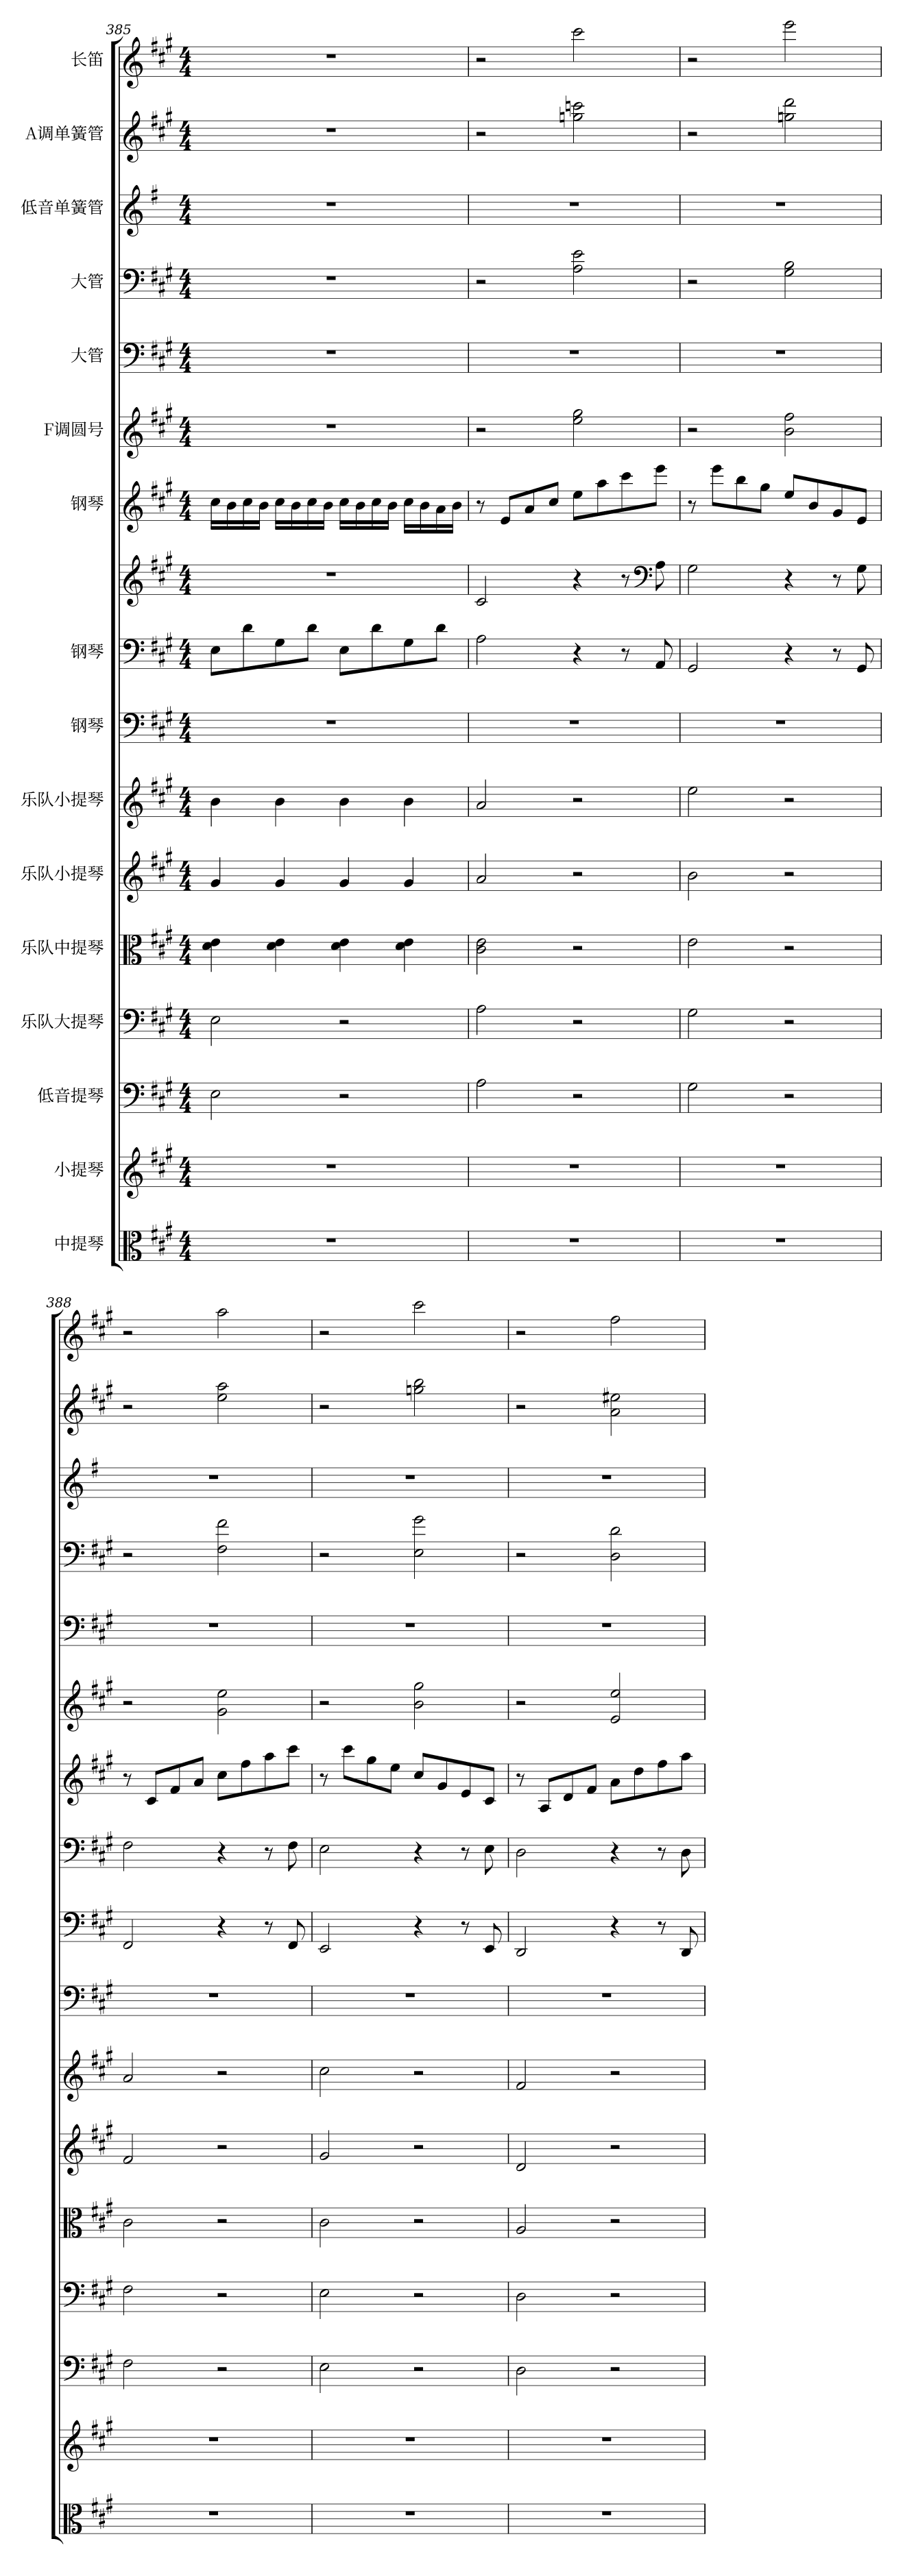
**kern	**kern	**kern	**kern	**kern	**kern	**kern	**kern	**kern	**kern	**kern	**kern	**kern	**kern	**kern	**kern	**kern
*part16	*part15	*part14	*part13	*part12	*part11	*part10	*part9	*part8	*part8	*part7	*part6	*part5	*part4	*part3	*part2	*part1
*staff17	*staff16	*staff15	*staff14	*staff13	*staff12	*staff11	*staff10	*staff9	*staff8	*staff7	*staff6	*staff5	*staff4	*staff3	*staff2	*staff1
*I"中提琴	*I"小提琴	*I"低音提琴	*I"乐队大提琴	*I"乐队中提琴	*I"乐队小提琴	*I"乐队小提琴	*I"钢琴	*I"钢琴	*	*I"钢琴	*I"F调圆号	*I"大管	*I"大管	*I"低音单簧管	*I"A调单簧管	*I"长笛
*clefC3	*clefG2	*clefF4	*clefF4	*clefC3	*clefG2	*clefG2	*clefF4	*clefF4	*clefG2	*clefG2	*clefG2	*clefF4	*clefF4	*clefG2	*clefG2	*clefG2
*	*	*ITrd7c12	*	*	*	*	*	*	*	*	*ITrd4c7	*	*	*ITrd8c14	*ITrd2c3	*
*k[f#c#g#]	*k[f#c#g#]	*k[f#c#g#]	*k[f#c#g#]	*k[f#c#g#]	*k[f#c#g#]	*k[f#c#g#]	*k[f#c#g#]	*k[f#c#g#]	*k[f#c#g#]	*k[f#c#g#]	*k[f#c#]	*k[f#c#g#]	*k[f#c#g#]	*k[f#]	*k[f#c#g#d#a#e#]	*k[f#c#g#]
*M4/4	*M4/4	*M4/4	*M4/4	*M4/4	*M4/4	*M4/4	*M4/4	*M4/4	*M4/4	*M4/4	*M4/4	*M4/4	*M4/4	*M4/4	*M4/4	*M4/4
=385	=385	=385	=385	=385	=385	=385	=385	=385	=385	=385	=385	=385	=385	=385	=385	=385
1r	1r	2EE\	2E\	4d\ 4e\	4g#/	4b\	1r	8E\L	1r	16cc#\LL	1r	1r	1r	1r	1r	1r
.	.	.	.	.	.	.	.	.	.	16b\	.	.	.	.	.	.
.	.	.	.	.	.	.	.	8d\	.	16cc#\	.	.	.	.	.	.
.	.	.	.	.	.	.	.	.	.	16b\JJ	.	.	.	.	.	.
.	.	.	.	4d\ 4e\	4g#/	4b\	.	8G#\	.	16cc#\LL	.	.	.	.	.	.
.	.	.	.	.	.	.	.	.	.	16b\	.	.	.	.	.	.
.	.	.	.	.	.	.	.	8d\J	.	16cc#\	.	.	.	.	.	.
.	.	.	.	.	.	.	.	.	.	16b\JJ	.	.	.	.	.	.
.	.	2r	2r	4d\ 4e\	4g#/	4b\	.	8E\L	.	16cc#\LL	.	.	.	.	.	.
.	.	.	.	.	.	.	.	.	.	16b\	.	.	.	.	.	.
.	.	.	.	.	.	.	.	8d\	.	16cc#\	.	.	.	.	.	.
.	.	.	.	.	.	.	.	.	.	16b\JJ	.	.	.	.	.	.
.	.	.	.	4d\ 4e\	4g#/	4b\	.	8G#\	.	16cc#\LL	.	.	.	.	.	.
.	.	.	.	.	.	.	.	.	.	16b\	.	.	.	.	.	.
.	.	.	.	.	.	.	.	8d\J	.	16a\	.	.	.	.	.	.
.	.	.	.	.	.	.	.	.	.	16b\JJ	.	.	.	.	.	.
=386	=386	=386	=386	=386	=386	=386	=386	=386	=386	=386	=386	=386	=386	=386	=386	=386
1r	1r	2AA\	2A\	2c#\ 2e\	2a/	2a/	1r	2A\	2c#/	8r	2r	1r	2r	1r	2r	2r
.	.	.	.	.	.	.	.	.	.	8e/L	.	.	.	.	.	.
.	.	.	.	.	.	.	.	.	.	8a/	.	.	.	.	.	.
.	.	.	.	.	.	.	.	.	.	8cc#/J	.	.	.	.	.	.
.	.	2r	2r	2r	2r	2r	.	4r	4r	8ee\L	2a\ 2cc#\	.	2A\ 2e\	.	2een\ 2aan\	2ccc#\
.	.	.	.	.	.	.	.	.	.	8aa\	.	.	.	.	.	.
.	.	.	.	.	.	.	.	8r	8r	8ccc#\	.	.	.	.	.	.
*	*	*	*	*	*	*	*	*	*clefF4	*	*	*	*	*	*	*
.	.	.	.	.	.	.	.	8AA/	8A\	8eee\J	.	.	.	.	.	.
!!LO:PB:g=z
=387	=387	=387	=387	=387	=387	=387	=387	=387	=387	=387	=387	=387	=387	=387	=387	=387
1r	1r	2GG#\	2G#\	2e\	2b\	2ee\	1r	2GG#/	2G#\	8r	2r	1r	2r	1r	2r	2r
.	.	.	.	.	.	.	.	.	.	8eee\L	.	.	.	.	.	.
.	.	.	.	.	.	.	.	.	.	8bb\	.	.	.	.	.	.
.	.	.	.	.	.	.	.	.	.	8gg#\J	.	.	.	.	.	.
.	.	2r	2r	2r	2r	2r	.	4r	4r	8ee/L	2e\ 2b\	.	2G#\ 2B\	.	2een\ 2bb\	2eee\
.	.	.	.	.	.	.	.	.	.	8b/	.	.	.	.	.	.
.	.	.	.	.	.	.	.	8r	8r	8g#/	.	.	.	.	.	.
.	.	.	.	.	.	.	.	8GG#/	8G#\	8e/J	.	.	.	.	.	.
=388	=388	=388	=388	=388	=388	=388	=388	=388	=388	=388	=388	=388	=388	=388	=388	=388
1r	1r	2FF#\	2F#\	2c#\	2f#/	2a/	1r	2FF#/	2F#\	8r	2r	1r	2r	1r	2r	2r
.	.	.	.	.	.	.	.	.	.	8c#/L	.	.	.	.	.	.
.	.	.	.	.	.	.	.	.	.	8f#/	.	.	.	.	.	.
.	.	.	.	.	.	.	.	.	.	8a/J	.	.	.	.	.	.
.	.	2r	2r	2r	2r	2r	.	4r	4r	8cc#\L	2c#\ 2a\	.	2F#\ 2f#\	.	2cc#\ 2ff#\	2aa\
.	.	.	.	.	.	.	.	.	.	8ff#\	.	.	.	.	.	.
.	.	.	.	.	.	.	.	8r	8r	8aa\	.	.	.	.	.	.
.	.	.	.	.	.	.	.	8FF#/	8F#\	8ccc#\J	.	.	.	.	.	.
=389	=389	=389	=389	=389	=389	=389	=389	=389	=389	=389	=389	=389	=389	=389	=389	=389
1r	1r	2EE\	2E\	2c#\	2g#/	2cc#\	1r	2EE/	2E\	8r	2r	1r	2r	1r	2r	2r
.	.	.	.	.	.	.	.	.	.	8ccc#\L	.	.	.	.	.	.
.	.	.	.	.	.	.	.	.	.	8gg#\	.	.	.	.	.	.
.	.	.	.	.	.	.	.	.	.	8ee\J	.	.	.	.	.	.
.	.	2r	2r	2r	2r	2r	.	4r	4r	8cc#/L	2e\ 2cc#\	.	2E\ 2g#\	.	2een\ 2gg#\	2ccc#\
.	.	.	.	.	.	.	.	.	.	8g#/	.	.	.	.	.	.
.	.	.	.	.	.	.	.	8r	8r	8e/	.	.	.	.	.	.
.	.	.	.	.	.	.	.	8EE/	8E\	8c#/J	.	.	.	.	.	.
=390	=390	=390	=390	=390	=390	=390	=390	=390	=390	=390	=390	=390	=390	=390	=390	=390
1r	1r	2DD\	2D\	2A/	2d/	2f#/	1r	2DD/	2D\	8r	2r	1r	2r	1r	2r	2r
.	.	.	.	.	.	.	.	.	.	8A/L	.	.	.	.	.	.
.	.	.	.	.	.	.	.	.	.	8d/	.	.	.	.	.	.
.	.	.	.	.	.	.	.	.	.	8f#/J	.	.	.	.	.	.
.	.	2r	2r	2r	2r	2r	.	4r	4r	8a\L	2A/ 2a/	.	2D\ 2d\	.	2f#\ 2cc##X\	2ff#\
.	.	.	.	.	.	.	.	.	.	8dd\	.	.	.	.	.	.
.	.	.	.	.	.	.	.	8r	8r	8ff#\	.	.	.	.	.	.
.	.	.	.	.	.	.	.	8DD/	8D\	8aa\J	.	.	.	.	.	.
=	=	=	=	=	=	=	=	=	=	=	=	=	=	=	=	=
*-	*-	*-	*-	*-	*-	*-	*-	*-	*-	*-	*-	*-	*-	*-	*-	*-
